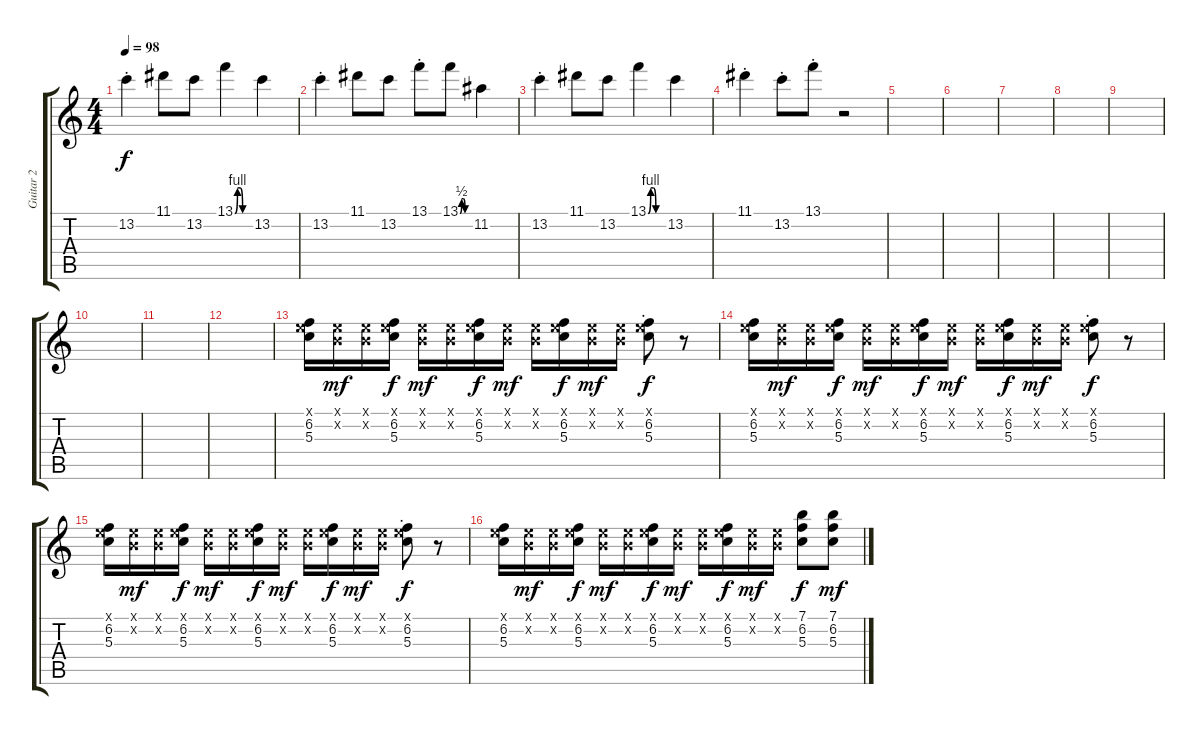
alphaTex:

\track ("Guitar 2" "Guitar 2") {instrument acousticguitarsteel}
\staff {score tabs}
\tuning (E4 B3 G3 D3 A2 E2) {hide}
\ts (4 4)
\tempo 98
\clef g2
\ks c
13.2{st}.4{dy f} 11.1.8 13.2.8 13.1{be (custom 0 0 10 4 20 4 30 0 60 0)}.4 13.2.4 |
13.2{st}.4 11.1.8 13.2.8 13.1{st}.8 13.1{be (custom 0 0 10 2 20 2 30 0 60 0)}.8 11.2.4 |
13.2{st}.4 11.1.8 13.2.8 13.1{be (custom 0 0 10 4 20 4 30 0 60 0)}.4 13.2.4 |
11.1{st}.4 13.2{st}.8 13.1{st}.8 r.2 |
|
|
|
|
|
|
|
|
(0.1{x} 6.2 5.3).16 (0.1{x} 0.2{x}).16{dy mf} (0.1{x} 0.2{x}).16 (0.1{x} 6.2 5.3).16{dy f} (0.1{x} 0.2{x}).16{dy mf} (0.1{x} 0.2{x}).16 (0.1{x} 6.2 5.3).16{dy f} (0.1{x} 0.2{x}).16{dy mf} (0.1{x} 0.2{x}).16 (0.1{x} 6.2 5.3).16{dy f} (0.1{x} 0.2{x}).16{dy mf} (0.1{x} 0.2{x}).16 (0.1{x} 6.2{st} 5.3{st}).8{dy f} r.8 |
(0.1{x} 6.2 5.3).16 (0.1{x} 0.2{x}).16{dy mf} (0.1{x} 0.2{x}).16 (0.1{x} 6.2 5.3).16{dy f} (0.1{x} 0.2{x}).16{dy mf} (0.1{x} 0.2{x}).16 (0.1{x} 6.2 5.3).16{dy f} (0.1{x} 0.2{x}).16{dy mf} (0.1{x} 0.2{x}).16 (0.1{x} 6.2 5.3).16{dy f} (0.1{x} 0.2{x}).16{dy mf} (0.1{x} 0.2{x}).16 (0.1{x} 6.2{st} 5.3{st}).8{dy f} r.8 |
(0.1{x} 6.2 5.3).16 (0.1{x} 0.2{x}).16{dy mf} (0.1{x} 0.2{x}).16 (0.1{x} 6.2 5.3).16{dy f} (0.1{x} 0.2{x}).16{dy mf} (0.1{x} 0.2{x}).16 (0.1{x} 6.2 5.3).16{dy f} (0.1{x} 0.2{x}).16{dy mf} (0.1{x} 0.2{x}).16 (0.1{x} 6.2 5.3).16{dy f} (0.1{x} 0.2{x}).16{dy mf} (0.1{x} 0.2{x}).16 (0.1{x} 6.2{st} 5.3{st}).8{dy f} r.8 |
(0.1{x} 6.2 5.3).16 (0.1{x} 0.2{x}).16{dy mf} (0.1{x} 0.2{x}).16 (0.1{x} 6.2 5.3).16{dy f} (0.1{x} 0.2{x}).16{dy mf} (0.1{x} 0.2{x}).16 (0.1{x} 6.2 5.3).16{dy f} (0.1{x} 0.2{x}).16{dy mf} (0.1{x} 0.2{x}).16 (0.1{x} 6.2 5.3).16{dy f} (0.1{x} 0.2{x}).16{dy mf} (0.1{x} 0.2{x}).16 (7.1 6.2 5.3).8{dy f} (7.1 6.2 5.3).8{dy mf}
